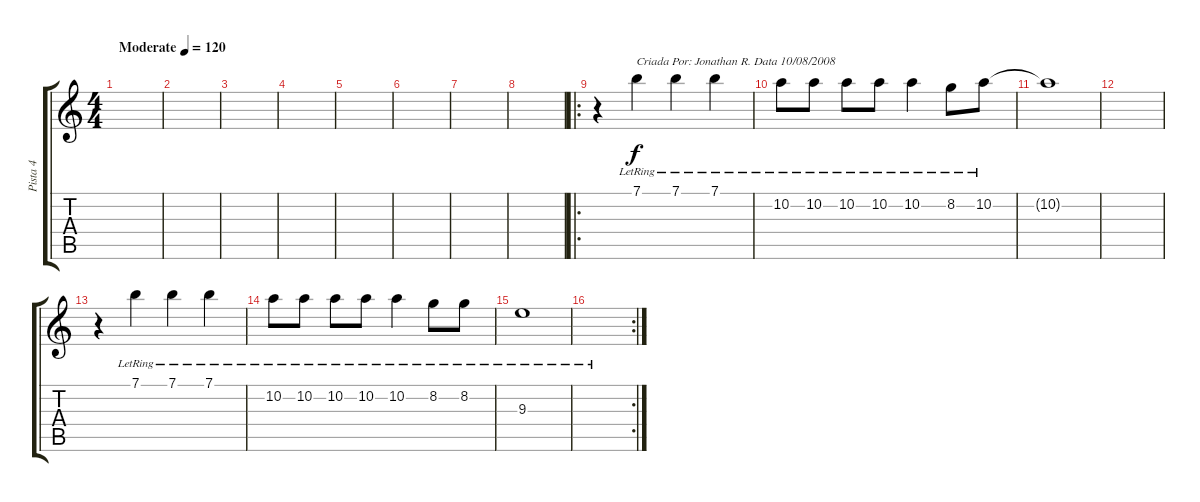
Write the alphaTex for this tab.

\track ("Pista 4" "Pista 4") {instrument overdrivenguitar}
\staff {score tabs}
\tuning (E4 B3 G3 D3 A2 E2) {hide}
\ts (4 4)
\tempo (120 "Moderate")
\clef g2
\ks c
|
|
|
|
|
|
|
|
\ro
r.4 7.1{lr}.4{txt "Criada Por: Jonathan R. Data 10/08/2008 "} 7.1{lr}.4 7.1{lr}.4 |
10.2{lr}.8 10.2{lr}.8 10.2{lr}.8 10.2{lr}.8 10.2{lr}.4 8.2{lr}.8 10.2{lr}.8 |
10.2{t}.1 |
|
r.4 7.1{lr}.4 7.1{lr}.4 7.1{lr}.4 |
10.2{lr}.8 10.2{lr}.8 10.2{lr}.8 10.2{lr}.8 10.2{lr}.4 8.2{lr}.8 8.2{lr}.8 |
9.3{lr}.1 |
\rc 2
